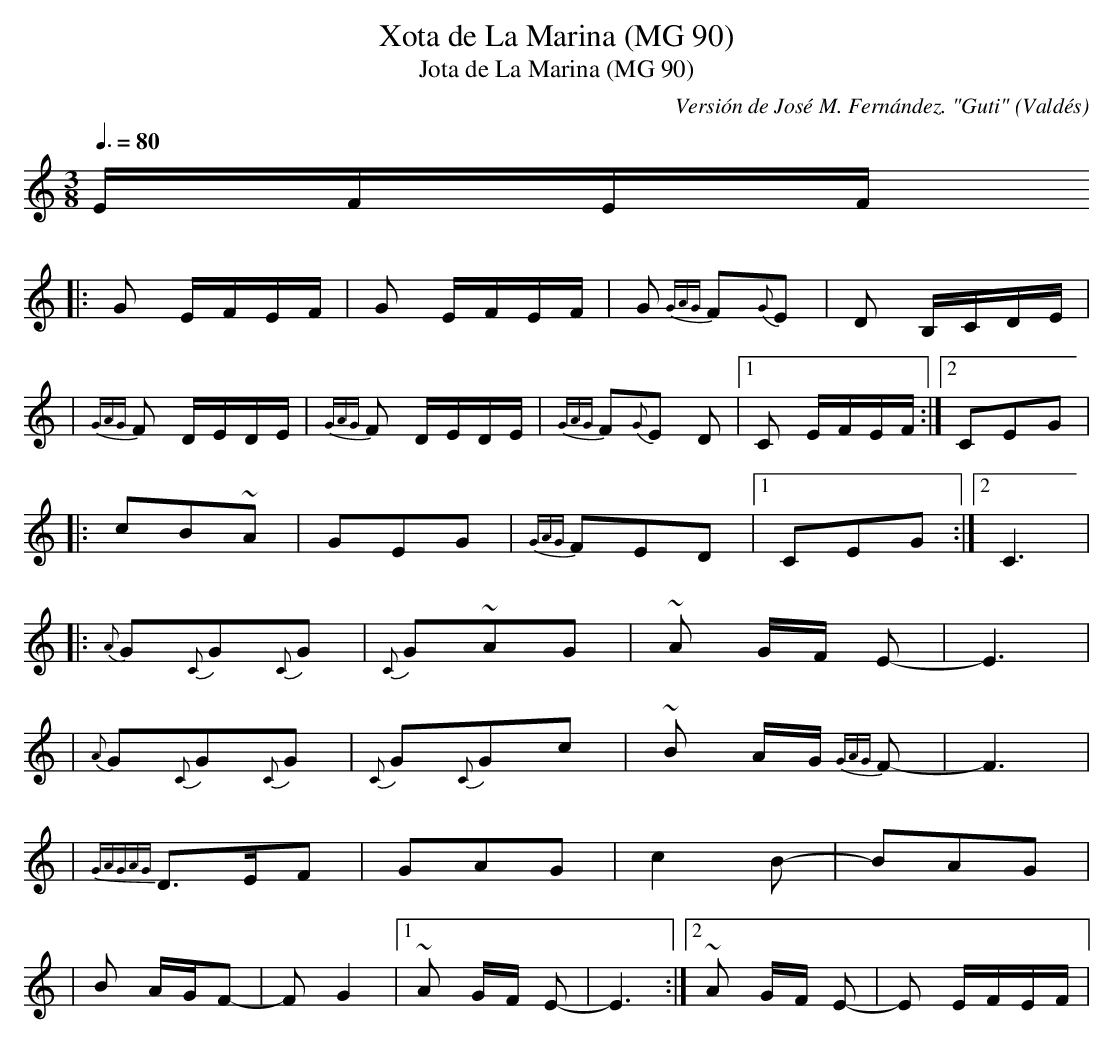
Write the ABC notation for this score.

X:1
T:Xota de La Marina (MG 90)
T:Jota de La Marina (MG 90)
C:Versión de José M. Fernández. "Guti"
O:Valdés
M:3/8
L:1/8
Q:3/8=80
E:Comp.
K:C
E/F/E/F/
|: G E/F/E/F/|G E/F/E/F/|G {GAG}F{G}E|D B,/C/D/E/|
|{GAG}F D/E/D/E/|{GAG}F D/E/D/E/|{GAG}F{G}E D|[1 C E/F/E/F/ :|[2 CEG|
|: cB~A|GEG|{GAG}FED|[1 CEG :|[2 C3|
|: {A}G{C}G{C}G|{C}G~AG|~A G/F/ E-|E3|
|{A}G{C}G{C}G|{C}G{C}Gc|~B A/G/ {GAG}F-|F3|
|{GAGAG}D>EF|GAG|c2 B-|BAG|
|B A/G/F-|F G2|[1 ~A G/F/ E-|E3 :|[2 ~A G/F/ E-|E E/F/E/F/|
